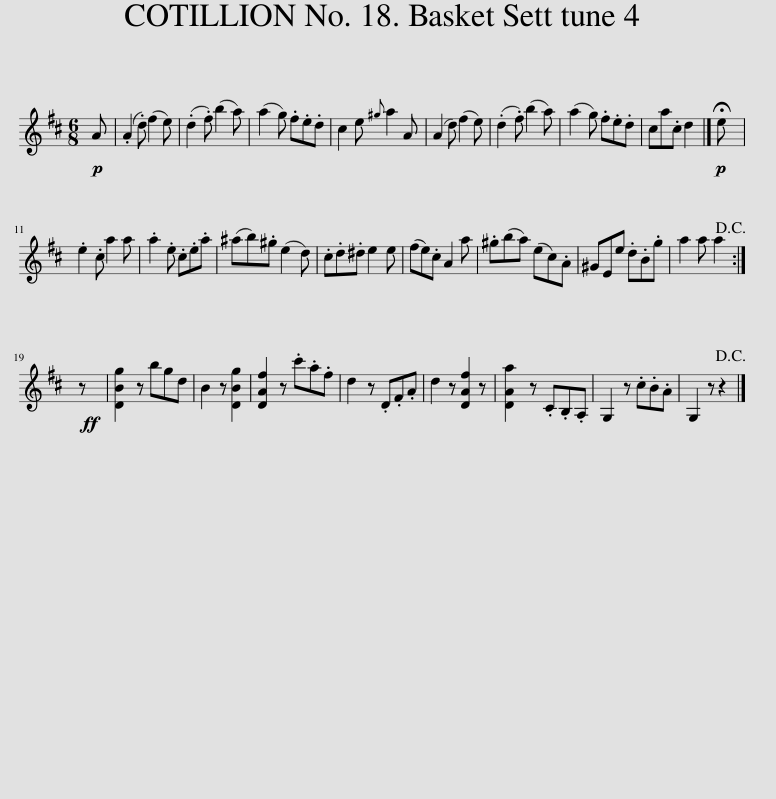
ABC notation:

X:1
L:1/8
M:6/8
I:linebreak $
K:D
V:1 treble
V:1
!p! A | (.A2 .d) (f2 e) | (.d2 .f) (b2 a) | (a2 g) .f.e.d | c2 e{^g} a2 A | %5
 (A2 d) (f2 e) | (.d2 .f) (b2 a) | (a2 g) .f.e.d | ca.c d2 |]!p! !fermata!e |$ %10
 .e2 .c a2 a | .a2 .e .c.e.a | (^ab).^g (e2 d) | .c.d.^d e2 e | (fe).c A2 a | %15
 .^g(ba) (ec).A | ^GEe .d.B.g | a2 a a2!D.C.! :|$ z!ff! | [DBg]2 z bgd | %20
 B2 z [DBg]2 | [DAf]2 z .c'.a.f | d2 z .D.F.A | d2 z [DAf]2 z | [DAa]2 z .C.B,.A, | %25
 G,2 z .c.B.A | G,2 z z2!D.C.! |] %27
